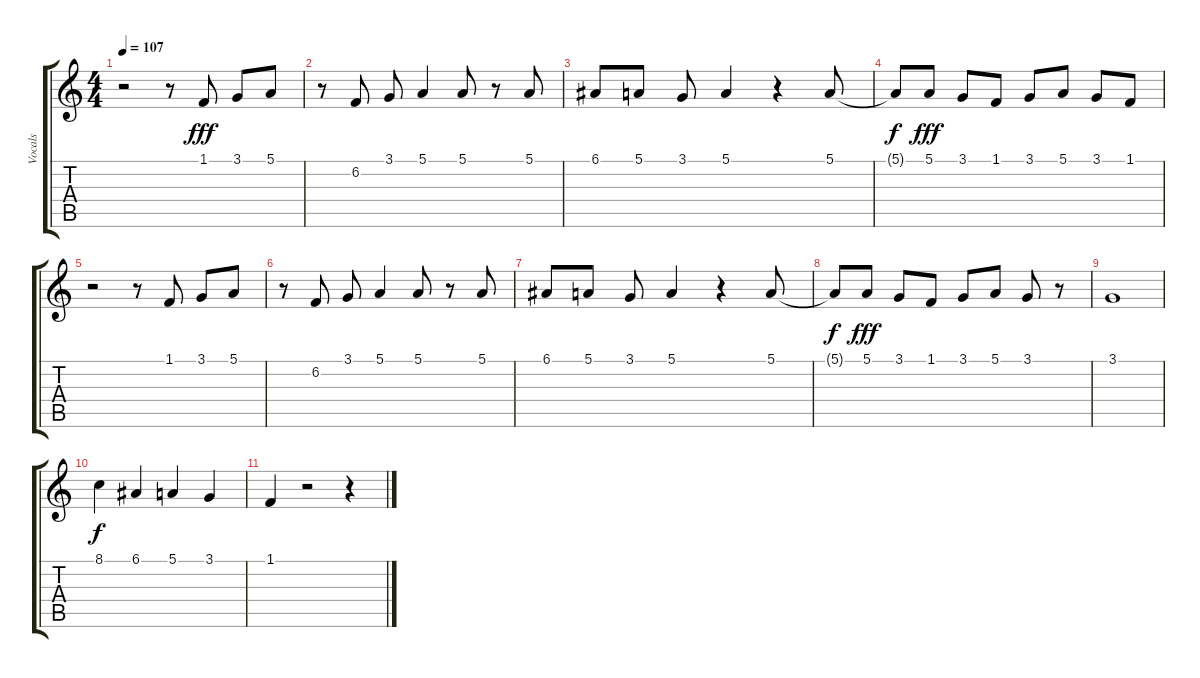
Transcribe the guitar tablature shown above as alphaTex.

\track ("Vocals" "Vocals") {instrument trombone}
\staff {score tabs}
\tuning (E4 B3 G3 D3 A2 E2) {hide}
\ts (4 4)
\tempo 107
\clef g2
\ks c
r.2{dy fff} r.8 1.1.8 3.1.8 5.1.8 |
r.8 6.2.8 3.1.8 5.1.4 5.1.8 r.8 5.1.8 |
6.1.8 5.1.8 3.1.8 5.1.4 r.4 5.1.8 |
5.1{t}.8{dy f} 5.1.8{dy fff} 3.1.8 1.1.8 3.1.8 5.1.8 3.1.8 1.1.8 |
r.2 r.8 1.1.8 3.1.8 5.1.8 |
r.8 6.2.8 3.1.8 5.1.4 5.1.8 r.8 5.1.8 |
6.1.8 5.1.8 3.1.8 5.1.4 r.4 5.1.8 |
5.1{t}.8{dy f} 5.1.8{dy fff} 3.1.8 1.1.8 3.1.8 5.1.8 3.1.8 r.8 |
3.1.1 |
8.1.4{dy f} 6.1.4 5.1.4 3.1.4 |
1.1.4 r.2 r.4
